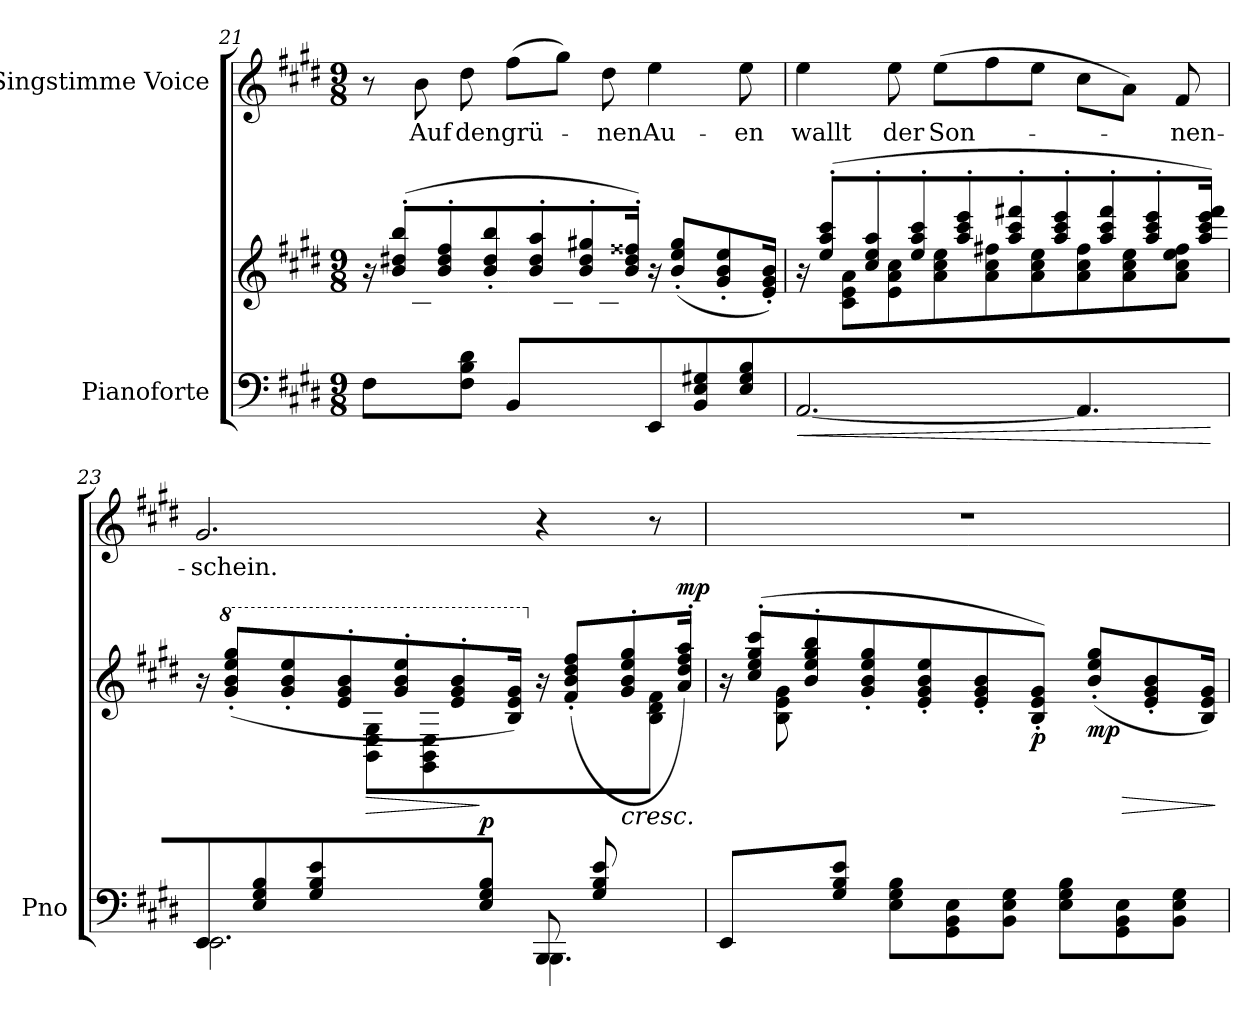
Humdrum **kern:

**kern	**kern	**dynam	**kern	**text
*part2	*part2	*part2	*part1	*part1
*staff3	*staff2	*staff2/3	*staff1	*staff1
*I"Pianoforte	*	*	*I"Singstimme Voice	*
*I'Pno	*	*	*	*
*clefF4	*clefG2	*	*clefG2	*
*k[f#c#g#d#]	*k[f#c#g#d#]	*	*k[f#c#g#d#]	*
*M9/8	*M9/8	*	*M9/8	*
=21	=21	=21	=21	=21
*	*^	*	*	*
8F#\L	16r	8ryy	.	8r	.
.	(>8b/' 8dd#X/' 8bb/'L	.	.	.	.
!	!	!	!	!	!LO:LY:b
8ryy	.	8B\ 8d#X\ 8f#\	.	8b\	Auf
.	8b/' 8dd#/' 8ff#/'	.	.	.	.
!	!	!	!	!	!LO:LY:b
8F#\ 8B\ 8d#\J	.	4ryy	.	8dd#\	den
.	8b/' 8dd#/' 8bb/'	.	.	.	.
!	!	!	!	!	!LO:LY:b
8BB/L	.	.	.	(>8ff#\L	grü-
.	8b/' 8dd#/' 8aa/'	.	.	.	.
4ryy	.	8B\ 8d#\ 8g#X\	.	8gg#\J)	.
.	8b/' 8dd#/' 8gg#X/'	.	.	.	.
!	!	!	!	!	!LO:LY:b
.	.	8B\ 8d#\ 8f##X\J	.	8dd#\	-nen
.	16b/' 16dd#/' 16ff##X/'Jk)	.	.	.	.
!	!	!	!	!	!LO:LY:b
8EE/L	16r	4.ryy	.	4ee\	Au-
.	(>8b/' 8ee/' 8gg#/'L	.	.	.	.
8BB/ 8E/ 8G#X/	.	.	.	.	.
.	8g#/' 8b/' 8ee/'	.	.	.	.
!	!	!	!	!	!LO:LY:b
8E/ 8G#/ 8B/J	.	.	.	8ee\	-en
.	16e/' 16g#/' 16b/'Jk)	.	.	.	.
!!LO:LB:g=z
=22	=22	=22	=22	=22	=22
!	!	!	!LO:HP:b=2	!	!LO:LY:b
*^	*	*	*	*	*
8ryy	[2.AA/	16r	8ryy	<	4ee\	wallt
.	.	(>8ee/' 8aa/' 8ccc#/'L	.	.	.	.
1ryy	.	.	8c#\ 8e\ 8a\L	.	.	.
.	.	8cc#/' 8ee/' 8aa/'	.	.	.	.
!	!	!	!	!	!	!LO:LY:b
.	.	.	8e\ 8a\ 8cc#\	.	8ee\	der
.	.	8ee/' 8aa/' 8ccc#/'	.	.	.	.
!	!	!	!	!	!	!LO:LY:b
.	.	.	8a\ 8cc#\ 8ee\	.	(>8ee\L	Son-
.	.	8aa/' 8ccc#/' 8eee/'	.	.	.	.
.	.	.	8a\ 8cc#\ 8ff#X\	.	8ff#\	.
.	.	8aa/' 8ccc#/' 8fff#X/'	.	.	.	.
.	.	.	8a\ 8cc#\ 8ee\	.	8ee\J	.
.	.	8aa/' 8ccc#/' 8eee/'	.	.	.	.
.	4.AA/]	.	8a\ 8cc#\ 8ff#\	.	8cc#\L	.
.	.	8aa/' 8ccc#/' 8fff#/'	.	.	.	.
.	.	.	8a\ 8cc#\ 8ee\	.	8a\J)	.
.	.	8aa/' 8ccc#/' 8eee/'	.	.	.	.
!	!	!	!	!	!	!LO:LY:b
.	.	.	8a\ 8cc#\ 8ee\ 8ff#\J	.	8f#/	-nen-
.	.	16aa/ 16ccc#/ 16eee/ 16fff#/Jk)	.	.	.	.
*v	*v	*	*	*	*	*
*	*v	*v	*	*	*
.	.	[	.	.
=23	=23	=23	=23	=23
!LO:N:head=open	!	!	!	!LO:LY:b
*^	*^	*	*	*
8EE/L	2.EE\	16r	4.ryy	.	2.g#/	-schein.
*	*	*8va	*	*	*	*
.	.	(>8gg#/' 8bb/' 8eee/' 8ggg#/'L	.	.	.	.
8E/ 8G#/ 8B/	.	.	.	.	.	.
.	.	8gg#/' 8bb/' 8eee/'	.	.	.	.
8G#/ 8B/ 8e/J	.	.	.	.	.	.
.	.	8ee/' 8gg#/' 8bb/'	.	.	.	.
!	!	!	!	!LO:HP:b	!	!
4ryy	.	.	8B\ 8e\ 8g#\L	>	.	.
.	.	8gg#/' 8bb/' 8eee/'	.	.	.	.
.	.	.	8G#\ 8B\ 8e\	.	.	.
.	.	8ee/' 8gg#/' 8bb/'	.	.	.	.
!	!	!	!	!LO:DY:n=1:a=2	!	!
8E/ 8G#/ 8B/J	.	.	4.ryy	] p	.	.
.	.	16b/ 16ee/ 16gg#/Jk)	.	.	.	.
*	*	*X8va	*	*	*	*
8BBB/L	4.BBB\	16r	.	.	4r	.
.	.	(>8f#/' 8b/' 8dd#/' 8ff#/'L	.	.	.	.
8G#/ 8B/ 8e/	.	.	.	.	.	.
!	!	!	!	!LO:HP:b	!	!
.	.	8g#/' 8b/' 8ee/' 8gg#/'	.	<	.	.
8ryy	.	.	8B\ 8d#\ 8f#\J	.	8r	.
!	!	!	!	!LO:DY:n=2:a	!	!
.	.	16a/' 16dd#/' 16ff#/' 16aa/'Jk)	.	mp	.	.
*v	*v	*	*	*	*	*
*	*v	*v	*	*	*
.	.	[	.	.
!!LO:LB:g=z
=24	=24	=24	=24	=24
*	*^	*	*	*
8EE/L	16r	8ryy	.	8%9r	.
.	(>8cc#/' 8ee/' 8gg#/' 8ccc#/'L	.	.	.	.
8ryy	.	8B\ 8e\ 8g#\	.	.	.
.	8b/' 8ee/' 8gg#/' 8bb/'	.	.	.	.
8G#/ 8B/ 8e/J	.	2..ryy	.	.	.
.	8g#/' 8b/' 8ee/' 8gg#/'	.	.	.	.
8E\ 8G#\ 8B\L	.	.	.	.	.
.	8e/' 8g#/' 8b/' 8ee/'	.	.	.	.
8GG#\ 8BB\ 8E\	.	.	.	.	.
.	8e/' 8g#/' 8b/'	.	.	.	.
8BB\ 8E\ 8G#\J	.	.	.	.	.
!	!	!	!LO:DY:b	!	!
.	8B/' 8e/' 8g#/'J)	.	p	.	.
8E\ 8G#\ 8B\L	.	.	.	.	.
!	!	!	!LO:HP:b	!	!
!	!	!	!LO:DY:n=1:b	!	!
.	(>8b/' 8ee/' 8gg#/'L	.	> mp	.	.
8GG#\ 8BB\ 8E\	.	.	.	.	.
.	8e/' 8g#/' 8b/'	.	.	.	.
8BB\ 8E\ 8G#\J	.	.	.	.	.
.	16B/ 16e/ 16g#/Jk)	.	.	.	.
*	*v	*v	*	*	*
.	.	]	.	.
=	=	=	=	=
*-	*-	*-	*-	*-
